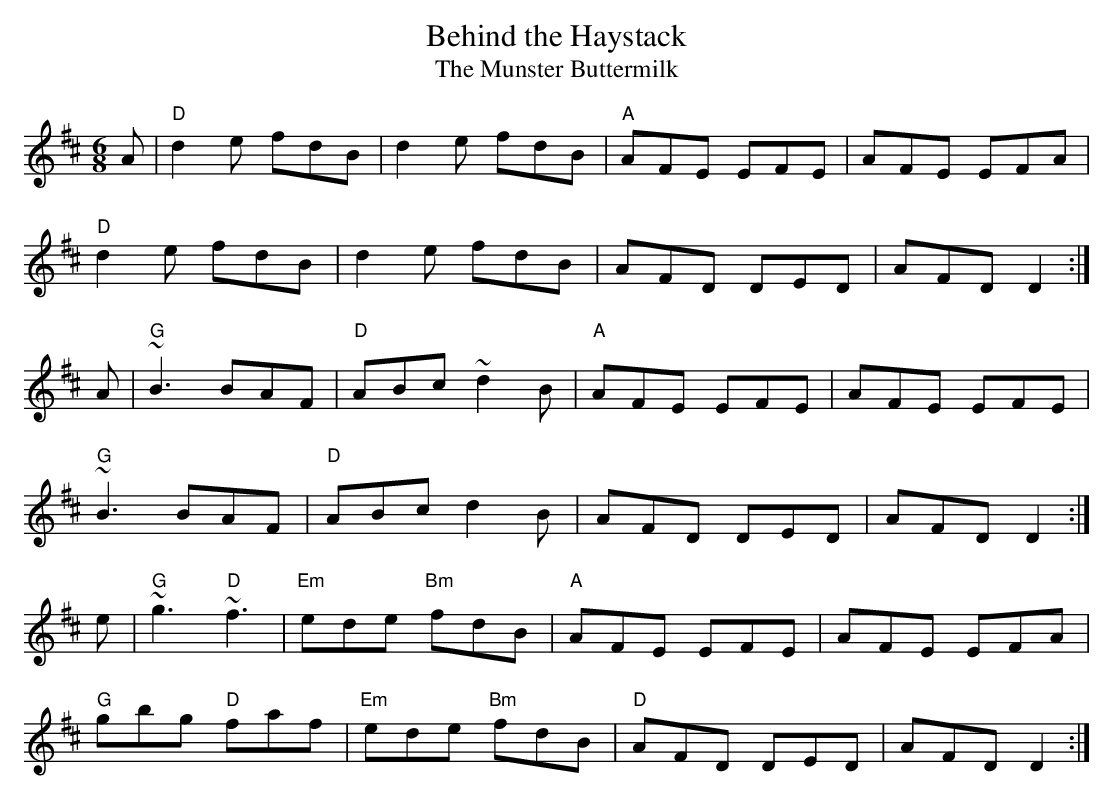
X:1
T:Behind the Haystack
T:The Munster Buttermilk
M:6/8
K:D
A |"D"d2 e fdB | d2e fdB | "A"AFE EFE | AFE EFA  |
"D"d2e fdB | d2e fdB | AFD DED | AFD D2 :|
A |"G" ~B3 BAF |"D" ABc ~d2B | "A"AFE EFE | AFE EFE |
"G"~B3 BAF | "D"ABc d2B | AFD DED | AFD D2 :|
e| "G"~g3 "D"~f3 | "Em"ede "Bm"fdB | "A"AFE EFE | AFE EFA |
"G"gbg "D"faf | "Em"ede "Bm"fdB | "D"AFD DED | AFD D2 :|
